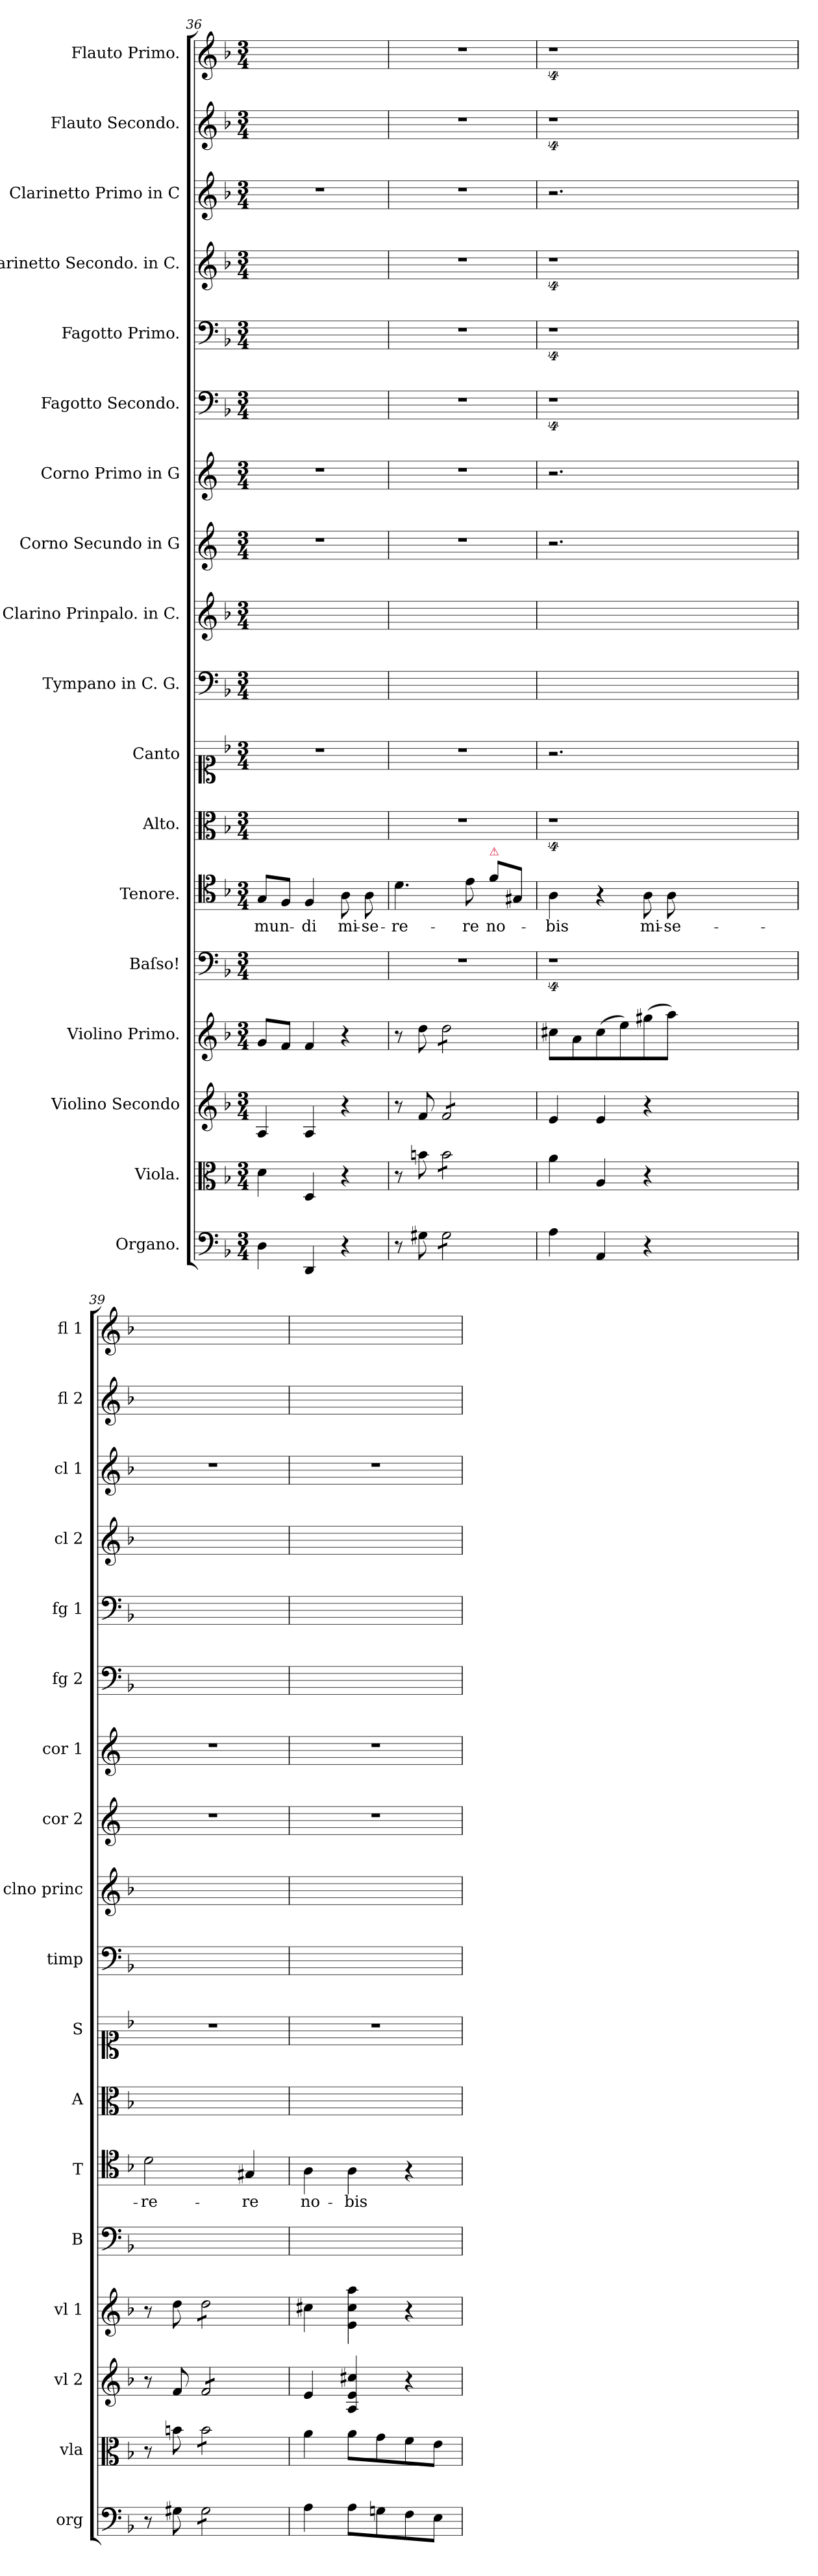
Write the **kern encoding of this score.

**kern	**kern	**kern	**kern	**kern	**kern	**text	**kern	**kern	**kern	**kern	**kern	**kern	**kern	**kern	**kern	**kern	**kern	**kern
*part18	*part17	*part16	*part15	*part14	*part13	*part13	*part12	*part11	*part10	*part9	*part8	*part7	*part6	*part5	*part4	*part3	*part2	*part1
*staff18	*staff17	*staff16	*staff15	*staff14	*staff13	*staff13	*staff12	*staff11	*staff10	*staff9	*staff8	*staff7	*staff6	*staff5	*staff4	*staff3	*staff2	*staff1
*I"Organo.	*I"Viola.	*I"Violino Secondo	*I"Violino Primo.	*I"Baſso!	*I"Tenore.	*	*I"Alto.	*I"Canto	*I"Tympano in C. G.	*I"Clarino Prinpalo. in C.	*I"Corno Secundo in G	*I"Corno Primo in G	*I"Fagotto Secondo.	*I"Fagotto Primo.	*I"Clarinetto Secondo. in C.	*I"Clarinetto Primo in C	*I"Flauto Secondo.	*I"Flauto Primo.
*I'org	*I'vla	*I'vl 2	*I'vl 1	*I'B	*I'T	*	*I'A	*I'S	*I'timp	*I'clno princ	*I'cor 2	*I'cor 1	*I'fg 2	*I'fg 1	*I'cl 2	*I'cl 1	*I'fl 2	*I'fl 1
*clefF4	*clefC3	*clefG2	*clefG2	*clefF4	*clefC4	*	*clefC3	*clefC1	*clefF4	*clefG2	*clefG2	*clefG2	*clefF4	*clefF4	*clefG2	*clefG2	*clefG2	*clefG2
*	*	*	*	*	*	*	*	*	*	*	*ITrd4c7	*ITrd4c7	*	*	*	*	*	*
*k[b-]	*k[b-]	*k[b-]	*k[b-]	*k[b-]	*k[b-]	*	*k[b-]	*k[b-]	*k[b-]	*k[b-]	*k[b-]	*k[b-]	*k[b-]	*k[b-]	*k[b-]	*k[b-]	*k[b-]	*k[b-]
*F:	*F:	*F:	*F:	*F:	*F:	*	*F:	*F:	*F:	*F:	*F:	*F:	*F:	*F:	*F:	*F:	*F:	*F:
*M3/4	*M3/4	*M3/4	*M3/4	*M3/4	*M3/4	*	*M3/4	*M3/4	*M3/4	*M3/4	*M3/4	*M3/4	*M3/4	*M3/4	*M3/4	*M3/4	*M3/4	*M3/4
=36	=36	=36	=36	=36	=36	=36	=36	=36	=36	=36	=36	=36	=36	=36	=36	=36	=36	=36
4D\	4d\	4A/	8g/L	2.ryy	8G/L	mun-	2.ryy	2.r	2.ryy	2.ryy	2.r	2.r	2.ryy	2.ryy	2.ryy	2.r	2.ryy	2.ryy
.	.	.	8f/J	.	8F/J	.	.	.	.	.	.	.	.	.	.	.	.	.
4DD/	4D/	4A/	4f/	.	4F/	-di	.	.	.	.	.	.	.	.	.	.	.	.
4r	4r	4r	4r	.	8A\	mi-	.	.	.	.	.	.	.	.	.	.	.	.
.	.	.	.	.	8A\	-se-	.	.	.	.	.	.	.	.	.	.	.	.
=37	=37	=37	=37	=37	=37	=37	=37	=37	=37	=37	=37	=37	=37	=37	=37	=37	=37	=37
8r	8r	8r	8r	2.r	4.d\	-re-	2.r	2.r	2.ryy	2.ryy	2.r	2.r	2.r	2.r	2.r	2.r	2.r	2.r
8G#X\	8bn\	8f/	8dd\	.	.	.	.	.	.	.	.	.	.	.	.	.	.	.
*tremolo	*	*	*	*	*	*	*	*	*	*	*	*	*	*	*	*	*	*
*	*tremolo	*	*	*	*	*	*	*	*	*	*	*	*	*	*	*	*	*
*	*	*tremolo	*	*	*	*	*	*	*	*	*	*	*	*	*	*	*	*
*	*	*	*tremolo	*	*	*	*	*	*	*	*	*	*	*	*	*	*	*
8G#\L	8b\L	8f/L	8dd\L	.	.	.	.	.	.	.	.	.	.	.	.	.	.	.
8G#\	8b\	8f/	8dd\	.	8e\	-re	.	.	.	.	.	.	.	.	.	.	.	.
!	!	!	!	!	!LO:TX:a:color=crimson:t=⚠	!	!	!	!	!	!	!	!	!	!	!	!	!
8G#\	8b\	8f/	8dd\	.	8f\L	no-	.	.	.	.	.	.	.	.	.	.	.	.
8G#\J	8b\J	8f/J	8dd\J	.	8G#X/J	.	.	.	.	.	.	.	.	.	.	.	.	.
*	*	*	*Xtremolo	*	*	*	*	*	*	*	*	*	*	*	*	*	*	*
*	*	*Xtremolo	*	*	*	*	*	*	*	*	*	*	*	*	*	*	*	*
*	*Xtremolo	*	*	*	*	*	*	*	*	*	*	*	*	*	*	*	*	*
*Xtremolo	*	*	*	*	*	*	*	*	*	*	*	*	*	*	*	*	*	*
=38	=38	=38	=38	=38	=38	=38	=38	=38	=38	=38	=38	=38	=38	=38	=38	=38	=38	=38
4A\	4a\	4e/	8cc#X\L	4%9r	4A\	-bis	4%9r	2.r	2.ryy	2.ryy	2.r	2.r	4%9r	4%9r	4%9r	2.r	4%9r	4%9r
.	.	.	8a\	.	.	.	.	.	.	.	.	.	.	.	.	.	.	.
4AA/	4A/	4e/	(8cc#\	.	4r	.	.	.	.	.	.	.	.	.	.	.	.	.
.	.	.	8ee\)	.	.	.	.	.	.	.	.	.	.	.	.	.	.	.
4r	4r	4r	(8gg#X\	.	8A\	mi-	.	.	.	.	.	.	.	.	.	.	.	.
.	.	.	8aa\J)	.	8A\	-se-	.	.	.	.	.	.	.	.	.	.	.	.
1.ryy	1.ryy	1.ryy	1.ryy	.	1.ryy	.	.	1.ryy	1.ryy	1.ryy	1.ryy	1.ryy	.	.	.	1.ryy	.	.
=39	=39	=39	=39	=39	=39	=39	=39	=39	=39	=39	=39	=39	=39	=39	=39	=39	=39	=39
8r	8r	8r	8r	2.ryy	2d\	-re-	2.ryy	2.r	2.ryy	2.ryy	2.r	2.r	2.ryy	2.ryy	2.ryy	2.r	2.ryy	2.ryy
8G#X\	8bn\	8f/	8dd\	.	.	.	.	.	.	.	.	.	.	.	.	.	.	.
*tremolo	*	*	*	*	*	*	*	*	*	*	*	*	*	*	*	*	*	*
*	*tremolo	*	*	*	*	*	*	*	*	*	*	*	*	*	*	*	*	*
*	*	*tremolo	*	*	*	*	*	*	*	*	*	*	*	*	*	*	*	*
*	*	*	*tremolo	*	*	*	*	*	*	*	*	*	*	*	*	*	*	*
8G#\L	8b\L	8f/L	8dd\L	.	.	.	.	.	.	.	.	.	.	.	.	.	.	.
8G#\	8b\	8f/	8dd\	.	.	.	.	.	.	.	.	.	.	.	.	.	.	.
8G#\	8b\	8f/	8dd\	.	4G#X/	-re	.	.	.	.	.	.	.	.	.	.	.	.
8G#\J	8b\J	8f/J	8dd\J	.	.	.	.	.	.	.	.	.	.	.	.	.	.	.
*	*	*	*Xtremolo	*	*	*	*	*	*	*	*	*	*	*	*	*	*	*
*	*	*Xtremolo	*	*	*	*	*	*	*	*	*	*	*	*	*	*	*	*
*	*Xtremolo	*	*	*	*	*	*	*	*	*	*	*	*	*	*	*	*	*
*Xtremolo	*	*	*	*	*	*	*	*	*	*	*	*	*	*	*	*	*	*
=40	=40	=40	=40	=40	=40	=40	=40	=40	=40	=40	=40	=40	=40	=40	=40	=40	=40	=40
4A\	4a\	4e/	4cc#X\	2.ryy	4A\	no-	2.ryy	2.r	2.ryy	2.ryy	2.r	2.r	2.ryy	2.ryy	2.ryy	2.r	2.ryy	2.ryy
8A\L	8a\L	4A/ 4e/ 4cc#X/	4e\ 4cc#\ 4aa\	.	4A\	-bis	.	.	.	.	.	.	.	.	.	.	.	.
8Gn\	8g\	.	.	.	.	.	.	.	.	.	.	.	.	.	.	.	.	.
8F\	8f\	4r	4r	.	4r	.	.	.	.	.	.	.	.	.	.	.	.	.
8E\J	8e\J	.	.	.	.	.	.	.	.	.	.	.	.	.	.	.	.	.
=	=	=	=	=	=	=	=	=	=	=	=	=	=	=	=	=	=	=
*-	*-	*-	*-	*-	*-	*-	*-	*-	*-	*-	*-	*-	*-	*-	*-	*-	*-	*-
